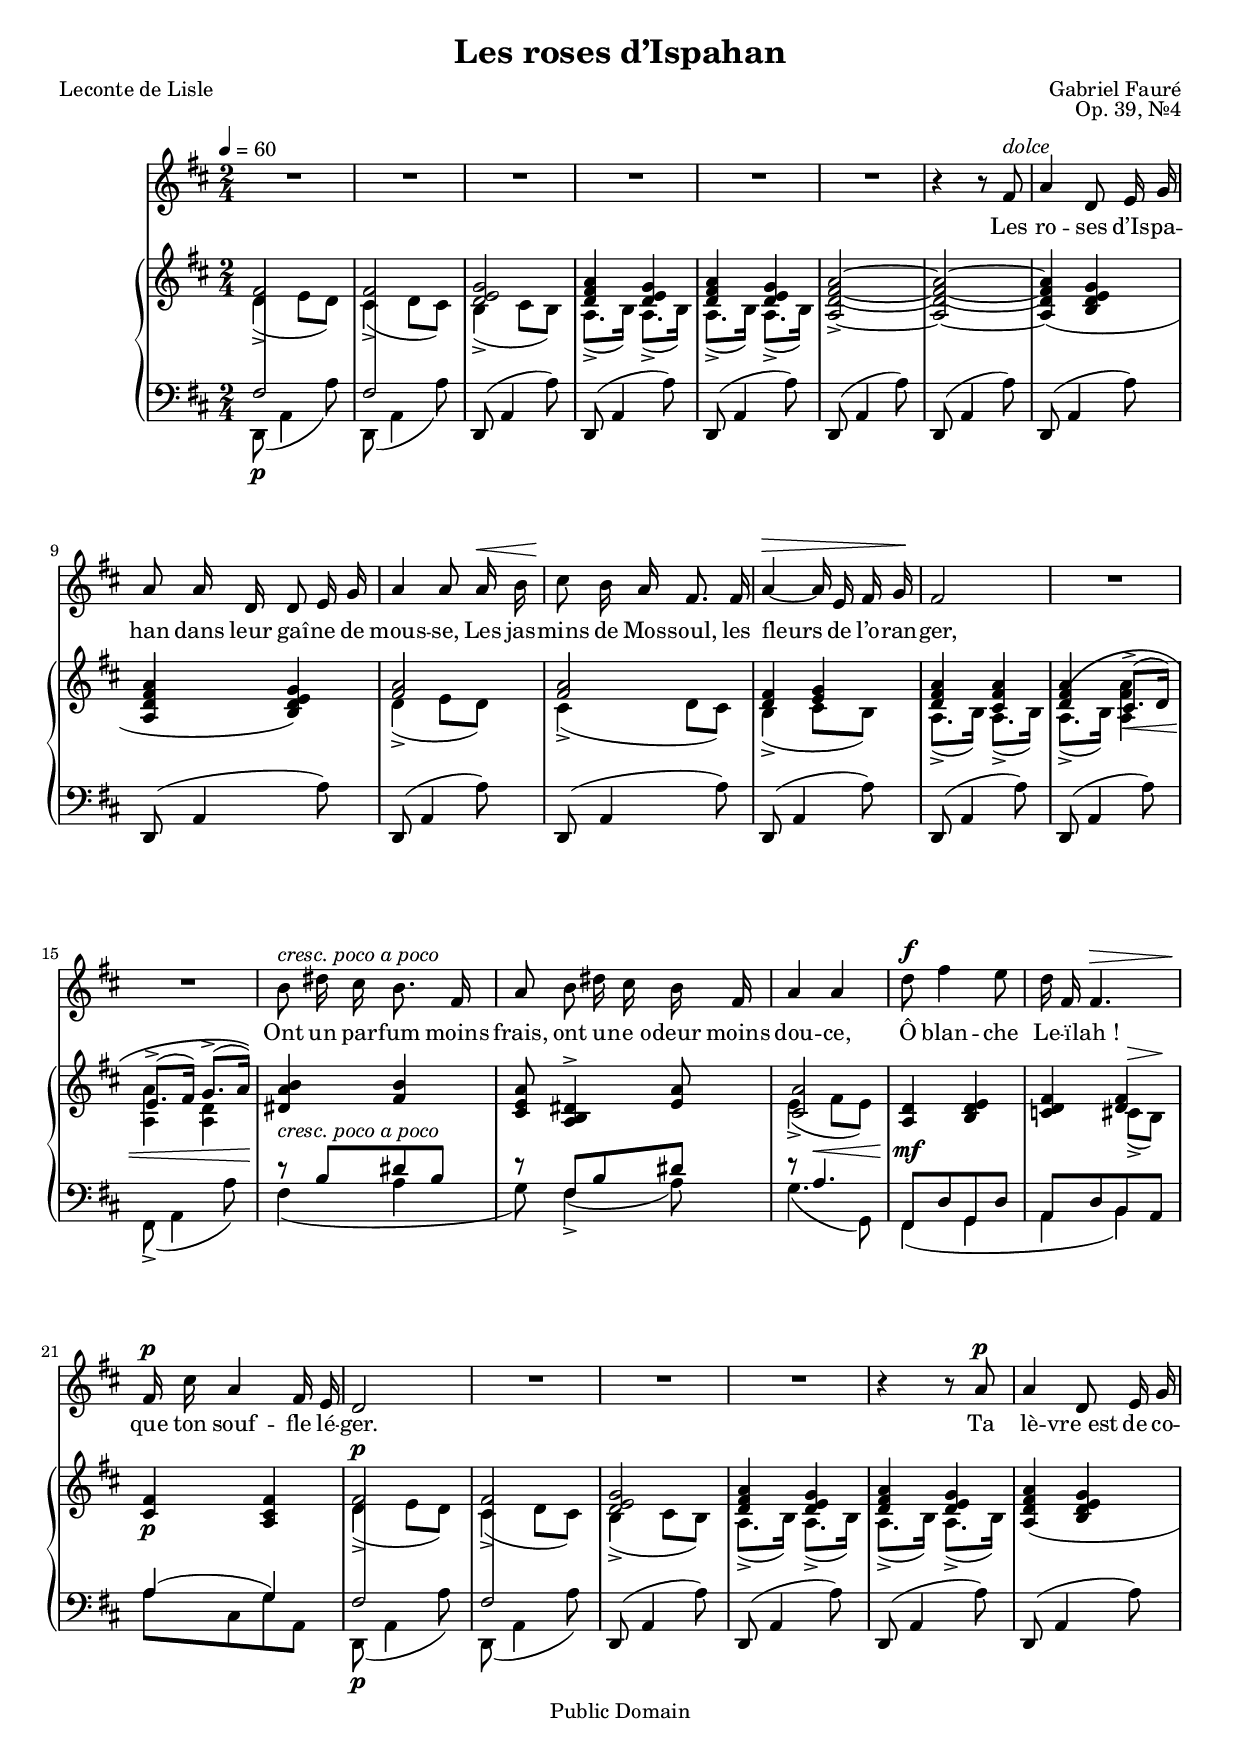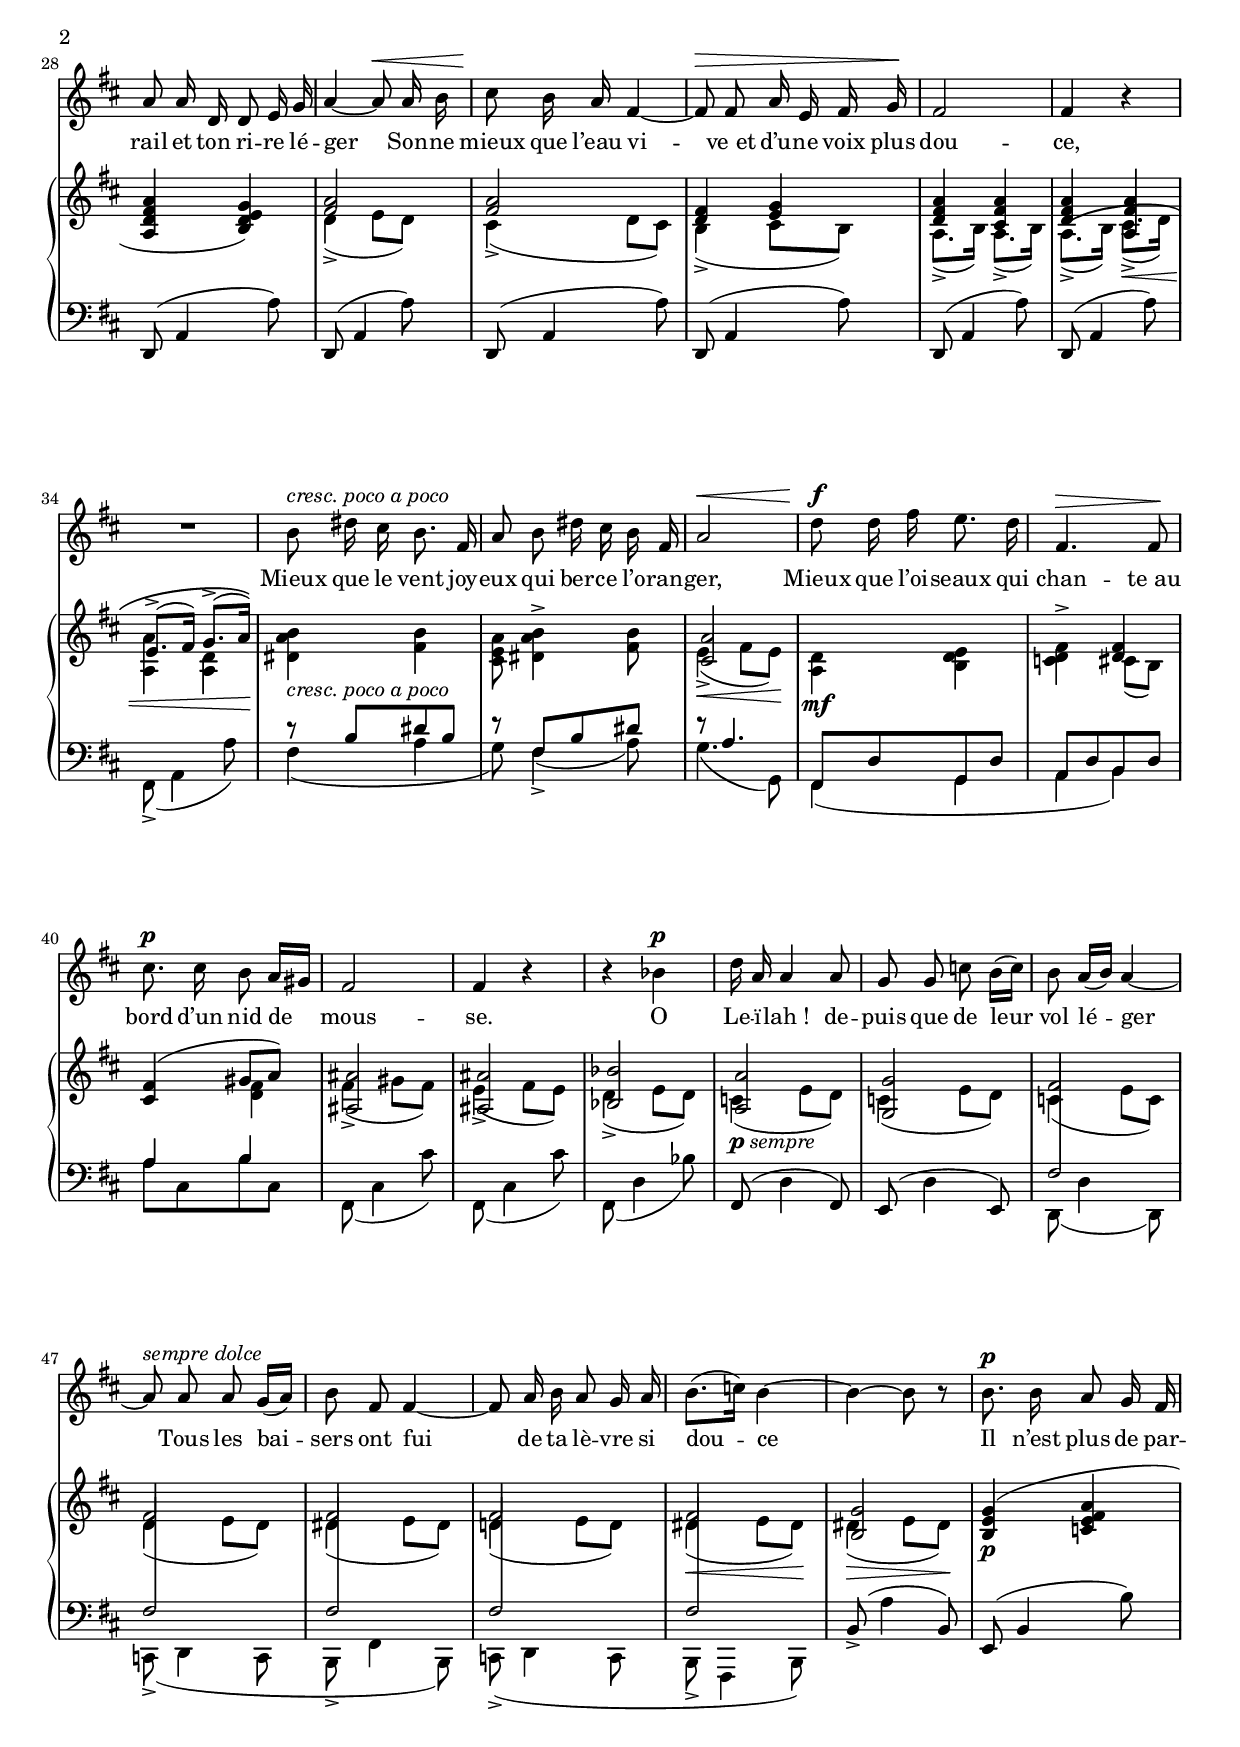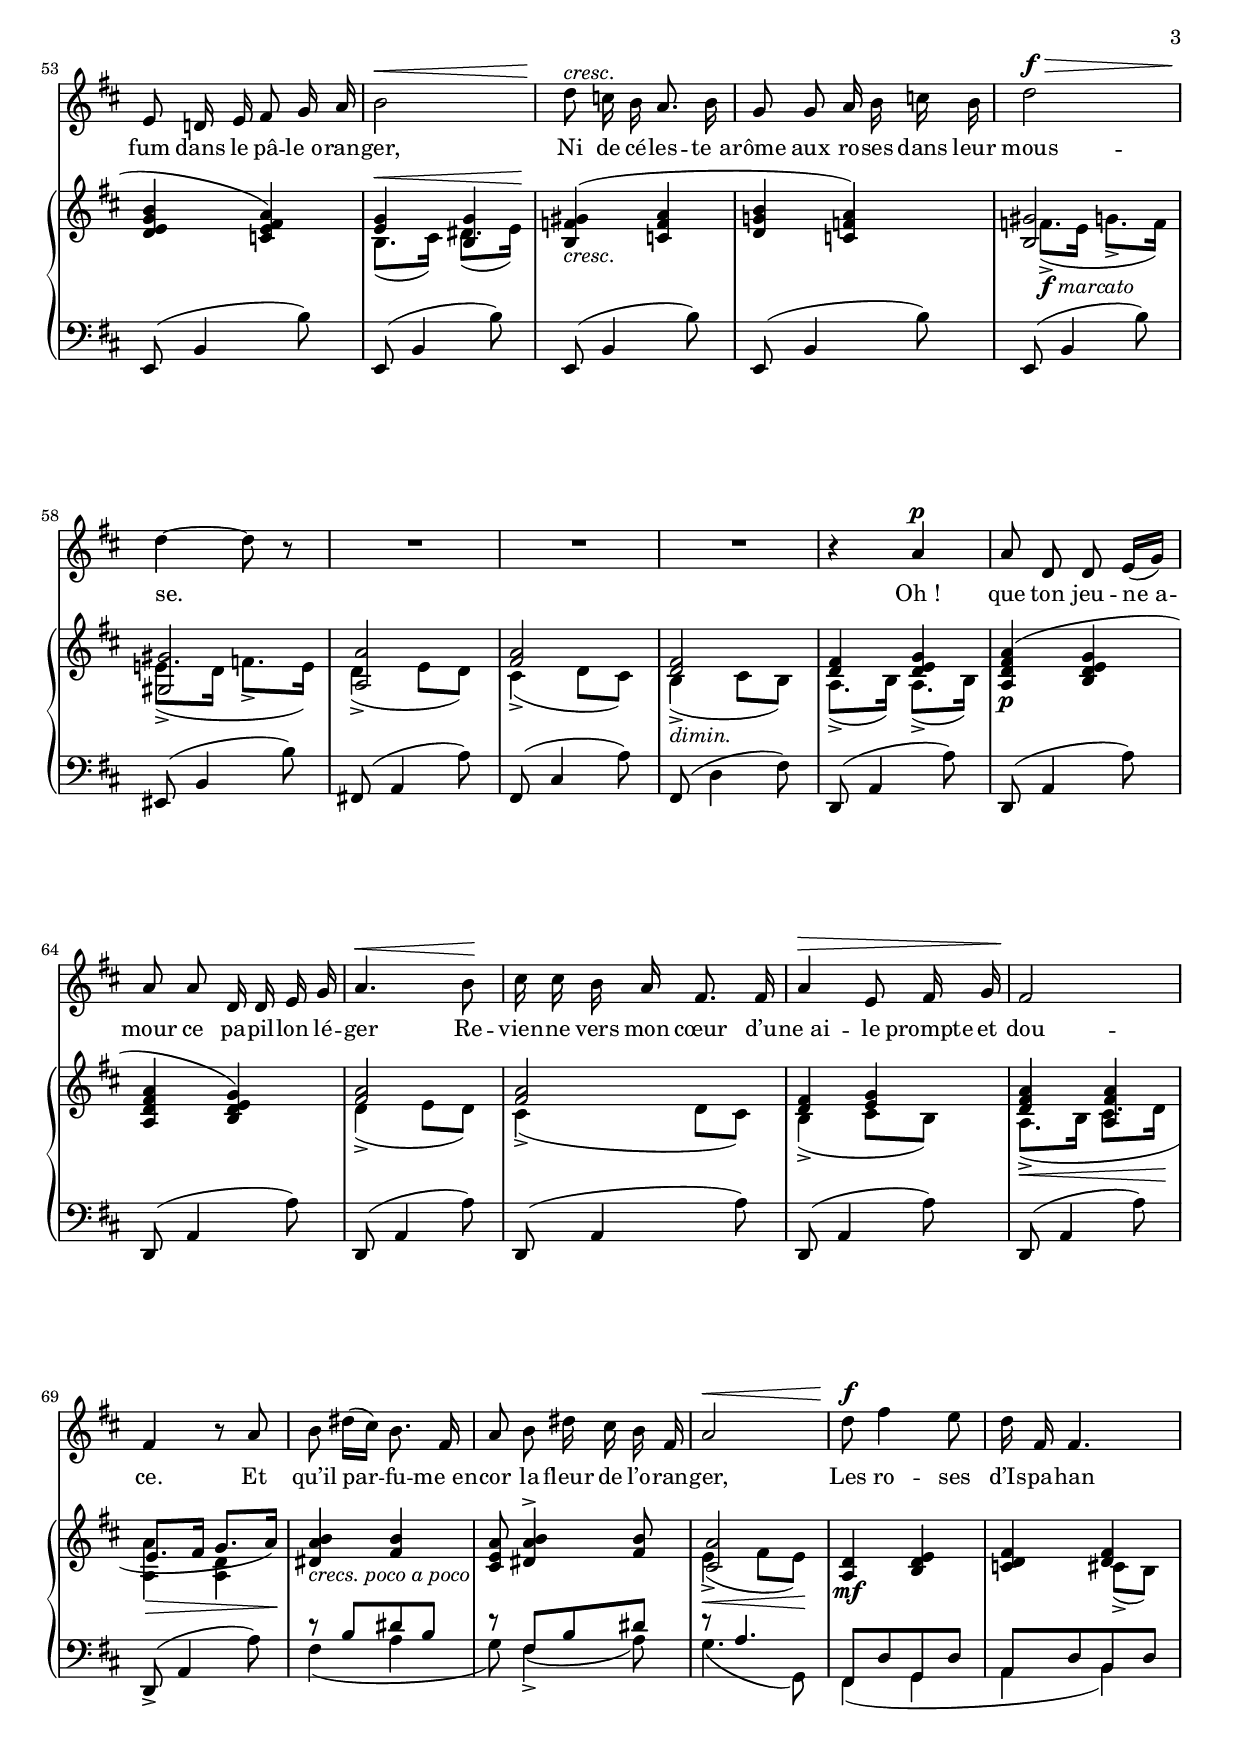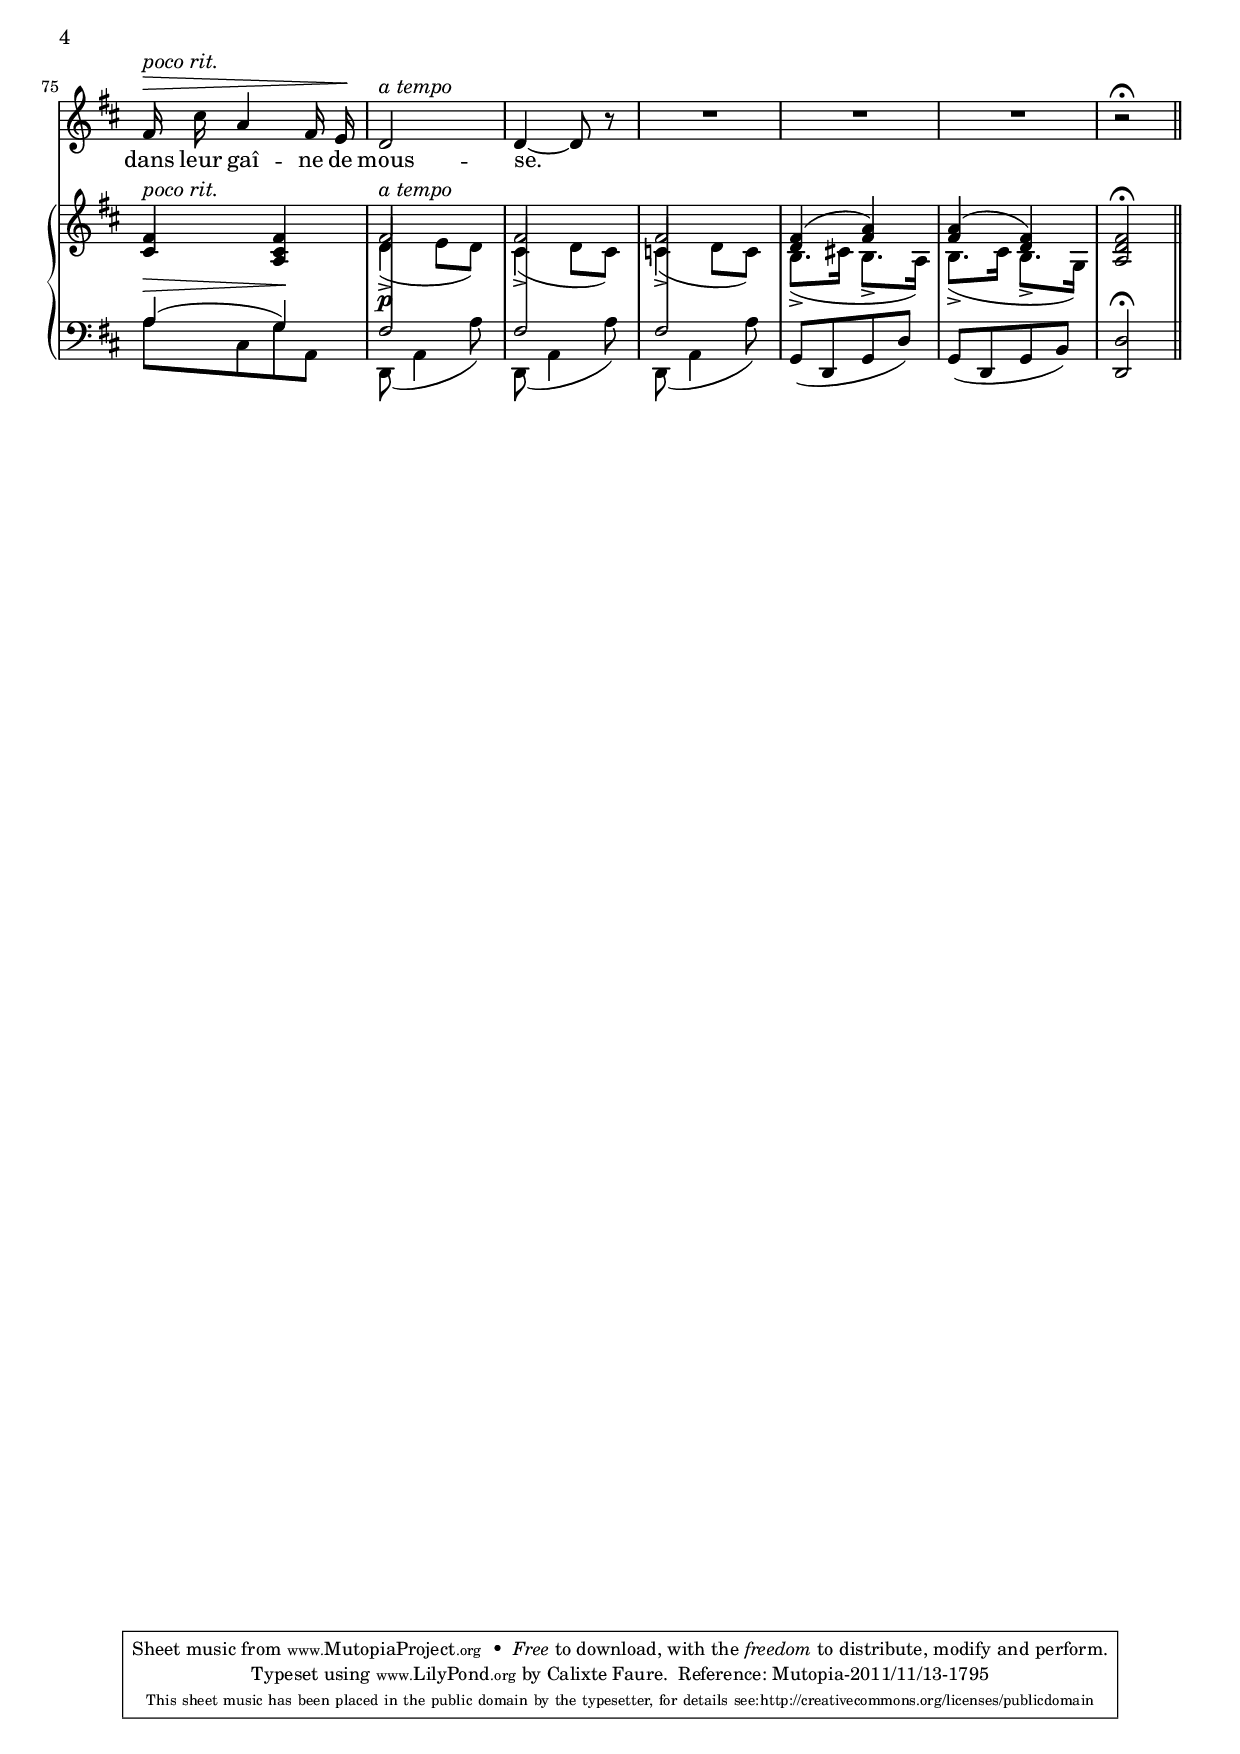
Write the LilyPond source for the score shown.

\version "2.14.2"
\language "italiano" %So we can use "do re mi"

#(set-global-staff-size 18)
\header{
	title="Les roses d’Ispahan"
	poet="Leconte de Lisle"
	composer="Gabriel Fauré"
	opus="Op. 39, №4"

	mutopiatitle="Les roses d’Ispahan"
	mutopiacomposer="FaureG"
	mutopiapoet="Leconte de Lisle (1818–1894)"
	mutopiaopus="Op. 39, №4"
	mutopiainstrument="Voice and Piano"
	date="1884"
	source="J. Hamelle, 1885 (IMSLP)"
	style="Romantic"
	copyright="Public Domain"
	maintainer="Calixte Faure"
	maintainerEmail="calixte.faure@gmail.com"

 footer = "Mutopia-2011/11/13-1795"
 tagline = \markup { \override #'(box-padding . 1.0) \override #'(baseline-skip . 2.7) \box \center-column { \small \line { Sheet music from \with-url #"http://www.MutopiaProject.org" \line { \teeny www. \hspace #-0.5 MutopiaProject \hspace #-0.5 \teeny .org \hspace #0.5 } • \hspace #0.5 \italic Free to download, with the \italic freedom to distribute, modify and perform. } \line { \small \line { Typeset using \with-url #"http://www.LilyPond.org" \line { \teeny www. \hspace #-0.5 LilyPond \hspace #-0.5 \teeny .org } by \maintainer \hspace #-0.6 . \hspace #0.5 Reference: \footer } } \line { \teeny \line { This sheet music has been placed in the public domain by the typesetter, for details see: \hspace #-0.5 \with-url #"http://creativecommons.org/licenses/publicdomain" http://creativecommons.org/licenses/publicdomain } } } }
}


global={
	\time 2/4
	\key re \major
	\tempo 4=60
}

melodie=\relative do'{
	\voiceTwo
	re4->(mi8 re) | dod4->(re8 dod) |
	si4->(dod8 si) | la8.->(si16) la8.->(si16) |
	la8.->(si16) la8.->(si16) | s2*4 |

% mesure 10
	re4->(mi8 re) | dod4->(re8 dod) |
	si4->(dod8 si) | la8.->(si16) la8.->(si16) |
	la8.^\(->(si16) \voiceOne
	dod8.\<->(re16) | mi8.->(fad16) sol8.->(la16)\)\!
	
%mesure 16
	\change Staff="clef_de_fa"
	r8^\markup{\italic{cresc. poco a poco}} si,8[ red si] |
	r fad[ si red] | r la4.^\< |
	fad,8^\mf[re' sol, re']
	la[re si la] | la'4(sol) |

%mesure 22
	\change Staff="clef_de_sol"
	\voiceTwo re'4->(mi8 re) | dod4->(re8 dod) |
	si4->(dod8 si) | la8.->(si16) la8.->(si16) |
	la8.->(si16) la8.->(si16) | s2*2 |

%mesure 29
	re4->(mi8 re) | dod4->(re8 dod) |
	si4->(dod8 si) | la8.->(si16) la8.->(si16) |
	la8.^\(->(si16) dod8.\<->(re16) |
	\voiceOne mi8.->(fad16) sol8.->(la16)\)\!

%mesure 35
	\change Staff="clef_de_fa"
	r8^\markup{\italic{cresc. poco a poco}}
	si,[red si] | r fad[si red] | r la4. |
	fad,8[ re' sol, re'] | la[re si re] |
	la'4 si

%mesure 41	
	\change Staff="clef_de_sol"
	\voiceTwo
	fad'4->(sold8 fad) | mi4->( fad8 mi) | re4->(mi8 re) |
	do!4_\markup{\dynamic p \italic{sempre}}(mi8 re) |
	do!4(mi8 re) | do!4(mi8 do) | re4(mi8 re) |

%mesure 48
	red4(mi8 red) | re!4(mi8 re) | red!4\<(mi8 red)\! |
	red4\>(mi8 red)\! | s2 | s2 |
	si8.^\<(dod16) red8.(mi16)\! | s2 | s2 |
	
%mesure 57
	fa!8.->_\markup{\dynamic f \italic{marcato}}( mi16 sol!8.-> fa16)
	mi!8.->(re16 fa8.-> mi16) | re4->(mi8 re) | dod4->(re8 dod)
	si4->_\markup{\italic{dimin.}}( dod8 si) |

%mesure 62
	la8.->(si16) la8.->(si16) | s2 | s2 |
	re4->(mi8 re) | dod4->(re8 dod) | si4->(dod8 si) |
	la8.(->\< si16 dod8. re16\! | \voiceOne mi8.\> fad16 sol8. la16\!) |
	
%mesure 70
	\change Staff="clef_de_fa"
	r8 si,8[red si] | r fad[si red] | r la4. |
	fad,8[re' sol, re'] | la[re si re] | la'4^\>(sol)\! |

%mesure 76
	\change Staff="clef_de_sol"
	\voiceTwo re'4->\p(mi8 re) | dod4->(re8 dod) | do4->(re8 do) |
	si8.->(dod!16 si8.-> la16) | si8.->(dod16 si8.-> sol16) | s2 
}

accords=\relative do' {
	fad2 fad <re mi sol>
	<re fad la>4 <re mi sol> |
	<re fad la> <re mi sol> |
	<la re fad la>2~-> | q ~ |
	
%mesure 8
	q4(<si re mi sol> |<la re fad la> <si re mi sol>) |
	<fad' la>2 | q | <re fad>4 <mi sol> |
	<re fad la> <dod fad la> |
	<re fad la> \voiceTwo <la fad' la>
	<la la'> <la re>
	
%mesure 16
	\oneVoice <red la' si> <fad si> |
	<dod mi la>8 <red la si>4^> <mi la>8 |
	<<{<dod la'>2} \\{mi4->( fad8 mi)}>>
	<re la>4 <si re mi> | <do re fad>
	<<{<re fad>}\\{dod8->^\>(si)\!}>>
	
%mesure 21
	<dod fad>4\p <la dod fad> |
	fad'2^\p | fad | <re mi sol> | <re fad la>4 <re mi sol> |
	<re fad la> <re mi sol> |
	< la re fad la>(<si re mi sol> |
	<la re fad la> <si re mi sol>) | <fad' la>2 |
	q | <re fad>4 <mi sol> | <re fad la> <dod fad la> |
	<re fad la>4 <la fad' la> | \voiceTwo<la la'> <la re>

%mesure 35
	<red la' si> <fad si> | <dod mi la>8 <red la' si>4^> <fad si>8 |
	<<{\voiceOne <dod la'>2}\\{mi4->\<(fad8 mi)\!}>> |
	<la, re>4\mf <si re mi> | <do! re fad>^> | <<{<re fad>}\\{dod8(si\!)}>> |

%mesure 40
	<<{\voiceTwo s4 <re fad>}\\{\voiceOne <dod fad>4( sold'8 la)}>> |
	\voiceOne <lad, lad'>2 | q | <sib sib'> | <la la'>

%mesure 45
	<sol sol'> | fad' | fad | fad | fad | fad |
	<si, sol'> | <si mi sol>4\p( <do mi fad la>
	<re mi sol si> <do mi fad la>) | <mi sol> <si sol'> |
	
%mesure 55
	<si fa' sold>(_\markup{\italic{cresc.}} <do fa la> |
	<re sol! si> <do fa la>) | <si sold'>2 | <sold sold'> | <la la'> |

%mesure 60
	<fad' la> | <re fad> | <re fad>4 <re mi sol> |
	<la re fad la>\p( <si re mi sol> | <la re fad la> <si re mi sol>) |

%mesure 65
	<fad' la>2 | q | <re fad>4 <mi sol> | <re fad la> <la fad' la> |
	\voiceTwo <la la'> <la re> | \voiceOne
	
%mesure 70
	<red la' si>_\markup{\italic{crecs. poco a poco}} <fad si> |
	<dod mi la>8 <red la'si>4^> <fad si>8 |
	<<{<dod la'>2}\\{\voiceTwo mi4\<->(fad8 mi\!)}>> 
	<la, re>4\mf <si re mi> | <do re fad>
	<<{<re fad>}\\{\voiceTwo dod8->(si)}>>
	
%mesure 75
	<dod fad>4^\markup{\italic{poco rit.}} <la dod fad> |
	fad'2^\markup{\italic{a tempo}} fad fad
	<re fad>4(<fad la>) | <fad la>(<re fad>) |
	<la re fad>2\fermata
}
  
accordsDeux=\relative do {
	\voiceThree 
     	\override Stem #'cross-staff = ##t
     	\override Stem #'length = #24
     	\override Stem #'flag-style = #'no-flag
     	fad2 fad s2*19
	fad2 fad s2*22
	fad2 fad fad fad fad s2*25
	fad2 fad fad s2*3
}
 
basses=\relative do,{
	\voiceFour re8\p( la'4 la'8) re,,8(la'4 la'8)
	\oneVoice \repeat unfold 12 {re,,8( la'4 la'8)}

%mesure 15	
	\voiceFour
	fad,8->(la4 la'8) | fad4_(la | sol8) fad4_>_(la8) |sol4.(sol,8) |
	fad4(sol | la si) | la'8[ dod, sol' la,] | re,8\p(la'4 la'8) |
	re,,8(la'4 la'8)
	\oneVoice \repeat unfold 10 {re,,8(la'4 la'8)}

%mesure 34
	\voiceFour
	fad,8->( la4 la'8) | fad4_(la |sol8) fad4_>_(la8) |
	sol4._(sol,8) | fad4( sol | la si ) |
	la'8[ dod, si' dod,] | fad,8( dod'4 dod'8) |
	fad,,(dod'4 dod'8) | fad,,(re'4 sib'8) |
	\oneVoice fad,(re'4 fad,8) | mi(re'4 mi,8) |

%mesure 46
	\voiceFour re(re'4 re,8) | do!->(re4 do8 | si-> fad'4 si,8) |
	do8->(re4 do8 | si8-> fad4 si8) | \oneVoice si'->(la'4 si,8) |
	mi,(si'4 si'8) |
	\repeat unfold 5 {mi,,(si'4 si'8)}

%mesure 58
	mid,,(si'4 si'8) | fad,!(la4 la'8) | fad,(dod'4 la'8) |	fad,8(re'4 fad8) |
	\repeat unfold 7{re,(la'4 la'8)} |

%mesure 69
	re,,->(la'4 la'8) | \voiceTwo fad4_(la | sol8) fad4->_(la8) |
	sol4._(sol,8) | fad4_(sol | la si) | la'8[dod, sol' la,] |
	re,(la'4 la'8) | re,,(la'4 la'8) | re,,(la'4 la'8) | \oneVoice
	sol,[(re sol re']) | sol,[(re sol si]) | <re, re'>2\fermata
}

chant=\relative do'{
	\autoBeamOff
	R2*6

%mesure 7 — Les roses
	r4 r8 fad8^\markup{\italic{dolce}} | la4 re,8 mi16 sol |
	la8 la16 re, re8 mi16 sol |
	la4 la8 la16^\< si | dod8^\! si16 la fad8. fad16 |
	la4~^\> la16 mi fad sol\! | fad 2 |
	R2*2 |

%mesure 16 — Ont un parfum
	si8^\markup{\italic{cresc. poco a poco}} red16 dod si8. fad16 |
	la8 si red16 dod si fad | la4 la |
	re8^\f fad4 mi8 | re16 fad, fad4.^\> | fad16^\p dod' la4 fad16 mi |
	re2 | R R R |

%mesure 26 — Ta lèvre 
	r4 r8 la'8^\p | la4 re,8 mi16 sol | la8 la16 re,16 re8 mi16 sol |
	la4~ la8^\< la16 si | dod8\! si16 la fad4~ | 
	fad8^\> fad la16 mi fad sol\! | fad2 fad4 r |R2
	
%mesure 35 – Mieux que
	si8^\markup{\italic{cresc. poco a poco}}
	red16 dod si8. fad16 | la8 si red16 dod si fad16 |
	la2^\< | re8^\f re16 fad mi8. re16 | fad,4.^\> fad8\! |
	dod'8.^\p dod16 si8 la16[sold] | fad2 | fad4 r |
	
%mesure 43 – O Leïlah
	r sib4^\p | re16 la la4 la8 |
	sol8 sol do si16[(do]) | si8 la16[(si]) la4~ |
	la8^\markup{\italic{sempre dolce}} la la sol16[(la]) |
       	si8 fad8 fad4~ | fad8 la16 si la8 sol16 la |
	si8.[(do16]) si4~ | si~ si8 r |

%mesure 52 – Il n’est
	si8.^\p si16 la8 sol16 fad | mi8 re!16 mi fad8 sol16 la |
	si2^\< | re8\!^\markup{\italic{cresc.}} do16 si la8. si16 |
	sol8 sol la16 si do si | re2^\f^\> | re4~\! re8 r |
	R2*3

%mesure 62 – Oh ! que ton jeune
	r4 la4^\p | la8 re,8 re mi16[(sol]) | la8 la re,16 re mi sol |
	la4.^\< si8\! | dod16 dod si la fad8. fad16 |
	la4^\> mi8 fad16 sol16 | fad2\! |

%mesure 70 – Et qu’il
	fad4 r8 la | si red16[(dod]) si8. fad16 | la8 si red16 dod si fad |
	la2^\< | re8^\f fad4 mi8 | re16 fad, fad4. |
	fad16^\>^\markup{\italic{poco rit.}} dod' la4 fad16 mi\! |
	re2^\markup{\italic{a tempo}} | re4 ~ re8 r |
	R2*3
	r2\fermata \bar"||"
}

paroles=\lyricmode{
	Les ro -- ses d’Is -- pa -- han dans leur gaî -- ne de mous -- se,
	Les jas -- mins de Mos -- soul, les fleurs de l’o -- ran -- ger,
	Ont un par -- fum moins frais, ont u -- ne_o -- deur moins dou -- ce,
	Ô blan -- che Le -- ï -- lah ! que ton souf -- fle lé -- ger.

	Ta lè -- vre_est de co -- rail et ton ri -- re lé -- ger
	Son -- ne mieux que l’eau vi -- ve_et d’u -- ne voix plus dou -- ce,
	Mieux que le vent joy -- eux qui ber -- ce l’o -- ran -- ger,
	Mieux que l’oi -- seaux qui chan -- te_au bord d’un nid de mous -- se.
	
	O Le -- ï -- lah ! de -- puis que de leur vol lé -- ger
	Tous les bai -- sers ont fui de ta lè -- vre si dou -- ce
	Il n’est plus de par -- fum dans le pâ -- le_o -- ran -- ger,
	Ni de cé -- les -- te_a -- rôme aux ro -- ses dans leur mous -- se.

	Oh ! que ton jeu -- ne_a -- mour ce pa -- pil -- lon lé -- ger
	Re -- vien -- ne vers mon cœur d’u -- ne_ai -- le prompte et dou -- ce.
	Et qu’il par -- fu -- me_en -- cor la fleur de l’o -- ran -- ger,
	Les ro -- ses d’Is -- pa -- han dans leur gaî -- ne de mous -- se.
}

\score{
	\transpose re re{<< 
%If you need to transpose, just change the second "re" (do=c re=d mi=e fa=f sol=g la=a si=b *b=*es *d=*is)
	\new Staff<<
		\new Voice{\global \chant}
		\addlyrics{\paroles}
	>>
	\new PianoStaff <<
		\new Staff ="clef_de_sol"{<<
			\new Voice{\global \melodie}
			\\
			\new Voice{\global \accords}
		>>}
		\new Staff ="clef_de_fa" {<<
			\new Voice{\global \accordsDeux}
			\\
			\new Voice{\clef bass \global \basses}
		>>}
	>>
>>}
%\layout{}
%\midi{}
}

\paper{
		topmargin = 1.0\cm
		bottommargin = 1.5\cm
		leftmargin = 2.5\cm
		linewidth = 16.0\cm
		raggedbottom = ##t
		footsep = 1.0\cm
}
